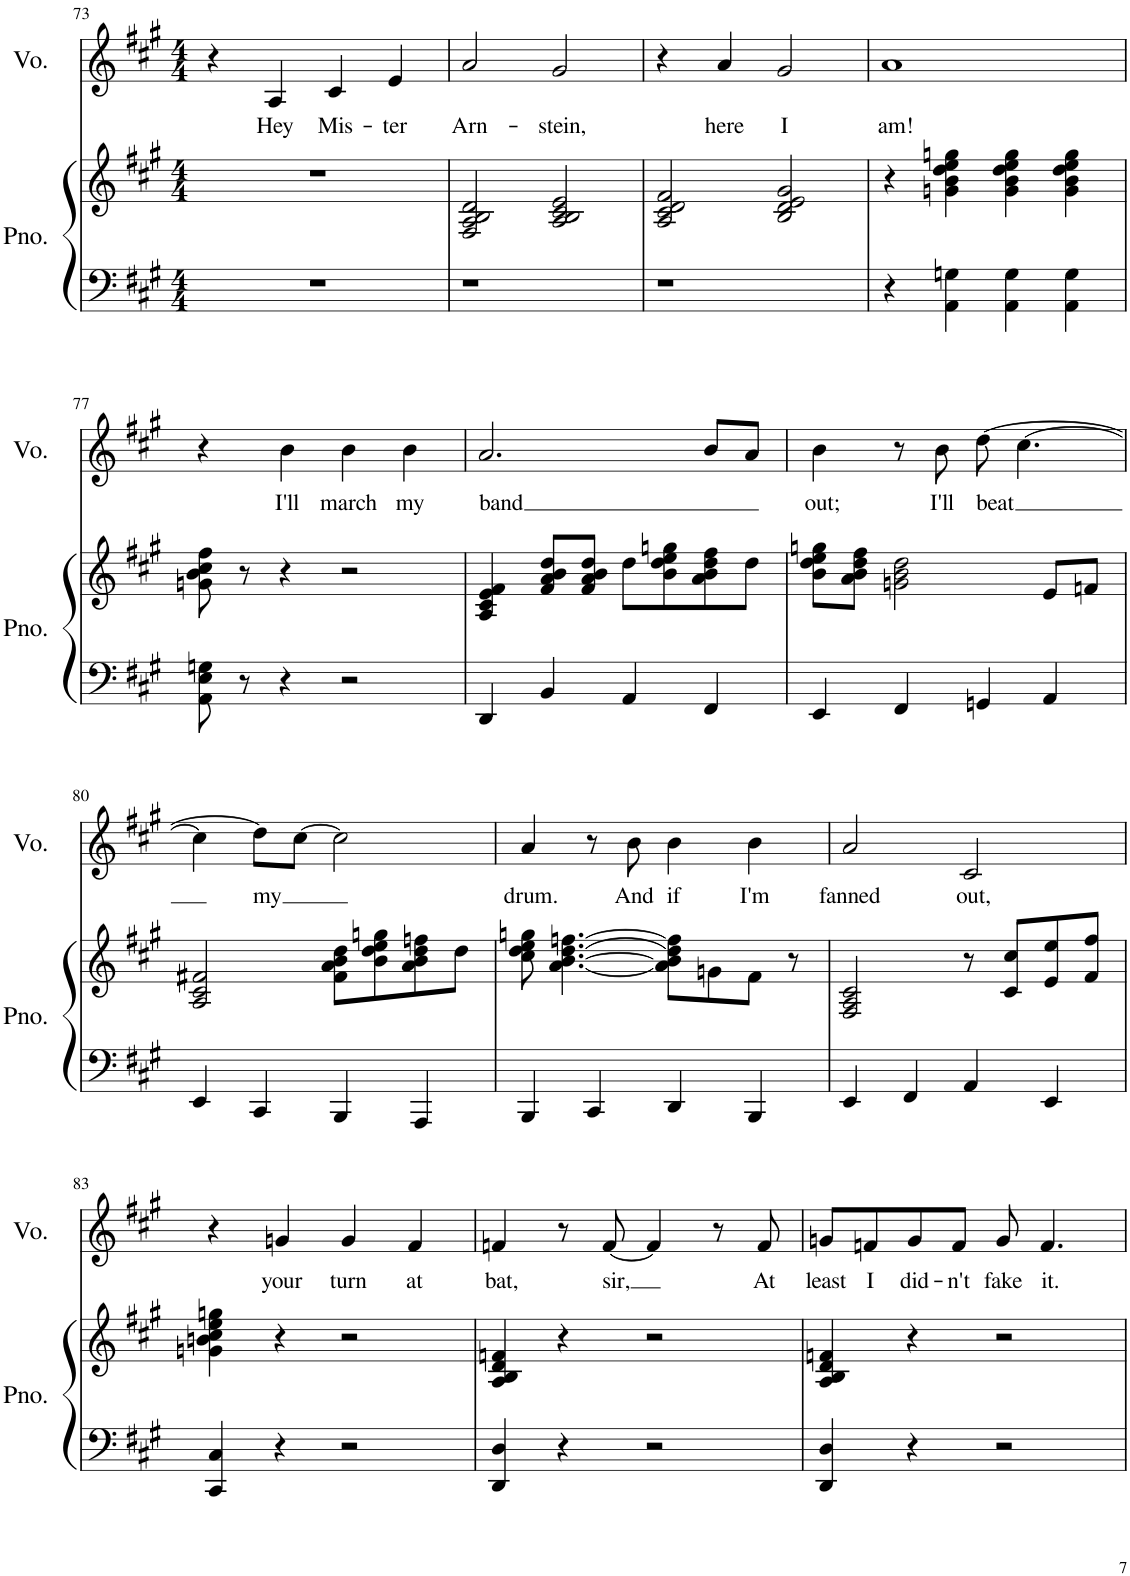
**kern	**kern	**kern	**text
*part2	*part2	*part1	*part1
*staff3	*staff2	*staff1	*staff1
*I"Piano	*	*I"Voice	*
*I'Pno.	*	*I'Vo.	*
!!LO:PB:g=z
*clefF4	*clefG2	*clefG2	*
*k[f#c#g#]	*k[f#c#g#]	*k[f#c#g#]	*
*M4/4	*M4/4	*M4/4	*
=73	=73	=73	=73
1r	1r	4r	.
!	!	!	!LO:LY:b
.	.	4A/	Hey
!	!	!	!LO:LY:b
.	.	4c#/	Mis-
!	!	!	!LO:LY:b
.	.	4e/	-ter
=74	=74	=74	=74
!	!	!	!LO:LY:b
1r	2F#/ 2A/ 2B/ 2d/	2a/	Arn-
!	!	!	!LO:LY:b
.	2A/ 2B/ 2c#/ 2e/	2g#/	-stein,
=75	=75	=75	=75
1r	2A/ 2c#/ 2d/ 2f#/	4r	.
!	!	!	!LO:LY:b
.	.	4a/	here
!	!	!	!LO:LY:b
.	2B/ 2d/ 2e/ 2g#/	2g#/	I
=76	=76	=76	=76
!	!	!	!LO:LY:b
4r	4r	1a	am!
4AA\ 4Gn\	4gn\ 4b\ 4dd\ 4ee\ 4ggn\	.	.
4AA\ 4G\	4g\ 4b\ 4dd\ 4ee\ 4gg\	.	.
4AA\ 4G\	4g\ 4b\ 4dd\ 4ee\ 4gg\	.	.
!!LO:LB:g=z
=77	=77	=77	=77
8AA\ 8E\ 8Gn\	8gn\ 8b\ 8cc#\ 8ff#\	4r	.
8r	8r	.	.
!	!	!	!LO:LY:b
4r	4r	4b\	I'll
!	!	!	!LO:LY:b
2r	2r	4b\	march
!	!	!	!LO:LY:b
.	.	4b\	my
=78	=78	=78	=78
!	!	!	!LO:LY:b
4DD/	4A/ 4c#/ 4e/ 4f#/	2.a/	band
4BB/	8f#/ 8a/ 8b/ 8dd/L	.	.
.	8f#/ 8a/ 8b/ 8dd/J	.	.
4AA/	8dd\L	.	.
.	8b\ 8dd\ 8ee\ 8ggn\	.	.
4FF#/	8a\ 8b\ 8dd\ 8ff#\	8b/L	.
.	8dd\J	8a/J	.
=79	=79	=79	=79
!	!	!	!LO:LY:b
4EE/	8b\ 8dd\ 8ee\ 8ggn\L	4b\	out;
.	8a\ 8b\ 8dd\ 8ff#\J	.	.
4FF#/	2gn\ 2b\ 2dd\	8r	.
!	!	!	!LO:LY:b
.	.	8b\	I'll
!	!	!	!LO:LY:b
4GGn/	.	[8dd\	beat
.	.	[4.cc#\	.
4AA/	8e/L	.	.
.	8fn/J	.	.
!!LO:LB:g=z
=80	=80	=80	=80
4EE/	2A/ 2c#/ 2f#X/	4cc#\]	.
!	!	!	!LO:LY:b
4CC#/	.	8dd\L]	my
.	.	[8cc#\J	.
4BBB/	8f#\ 8a\ 8b\ 8dd\L	2cc#\]	.
.	8b\ 8dd\ 8ee\ 8ggn\	.	.
4AAA/	8a\ 8b\ 8dd\ 8ffn\	.	.
.	8dd\J	.	.
=81	=81	=81	=81
!	!	!	!LO:LY:b
4BBB/	8cc#\ 8dd\ 8ee\ 8ggn\	4a/	drum.
.	[4.a\ [4.b\ [4.dd\ [4.ffn\	.	.
4CC#/	.	8r	.
!	!	!	!LO:LY:b
.	.	8b\	And
!	!	!	!LO:LY:b
4DD/	8a\] 8b\] 8dd\] 8ff\]L	4b\	if
.	8gn\	.	.
!	!	!	!LO:LY:b
4BBB/	8f#\J	4b\	I'm
.	8r	.	.
=82	=82	=82	=82
!	!	!	!LO:LY:b
4EE/	2F#/ 2A/ 2c#/	2a/	fanned
4FF#/	.	.	.
!	!	!	!LO:LY:b
4AA/	8r	2c#/	out,
.	8c#/ 8cc#/L	.	.
4EE/	8e/ 8ee/	.	.
.	8f#/ 8ff#/J	.	.
!!LO:LB:g=z
=83	=83	=83	=83
4CC#/ 4C#/	4gn\ 4bn\ 4cc#\ 4ee\ 4ggn\	4r	.
!	!	!	!LO:LY:b
4r	4r	4gn/	your
!	!	!	!LO:LY:b
2r	2r	4g/	turn
!	!	!	!LO:LY:b
.	.	4f#/	at
=84	=84	=84	=84
!	!	!	!LO:LY:b
4DD/ 4D/	4A/ 4B/ 4d/ 4fn/	4fn/	bat,
4r	4r	8r	.
!	!	!	!LO:LY:b
.	.	[8f/	sir,
2r	2r	4f/]	.
.	.	8r	.
!	!	!	!LO:LY:b
.	.	8f/	At
=85	=85	=85	=85
!	!	!	!LO:LY:b
4DD/ 4D/	4A/ 4B/ 4d/ 4fn/	8gn/L	least
!	!	!	!LO:LY:b
.	.	8fn/	I
!	!	!	!LO:LY:b
4r	4r	8g/	did-
!	!	!	!LO:LY:b
.	.	8f/J	-n't
!	!	!	!LO:LY:b
2r	2r	8g/	fake
!	!	!	!LO:LY:b
.	.	4.f/	it.
=	=	=	=
*-	*-	*-	*-
